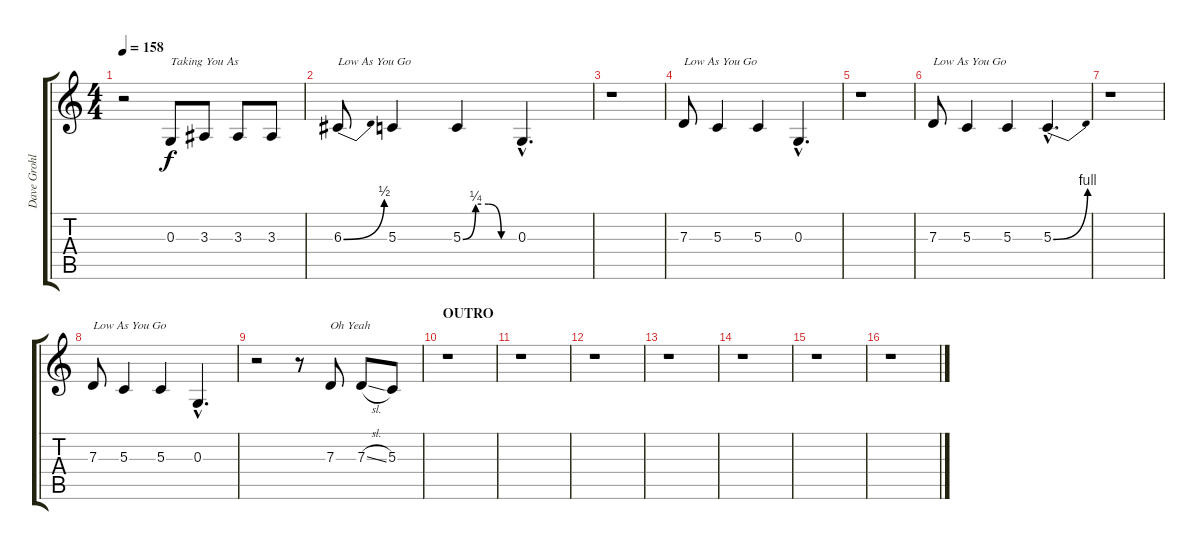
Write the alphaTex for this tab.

\track ("Dave Grohl (Voice)" "Dave Grohl") {instrument clarinet}
\staff {score tabs}
\tuning (E4 B3 G3 D3 A2 E2) {hide}
\ts (4 4)
\tempo 158
\clef g2
\ks c
r.2{dy f} 0.3.8{txt "Taking You As"} 3.3.8 3.3.8 3.3.8 |
6.3{be (bend 0 0 60 2)}.8{txt "Low As You Go"} 5.3.4 5.3{be (custom 0 0 15 1 30 1 45 0 60 0)}.4 0.3{hac}.4{d} |
r.1 |
7.3.8{txt "Low As You Go"} 5.3.4 5.3.4 0.3{hac}.4{d} |
r.1 |
7.3.8{txt "Low As You Go"} 5.3.4 5.3.4 5.3{be (bend 0 0 60 4) hac}.4{d} |
r.1 |
7.3.8{txt "Low As You Go"} 5.3.4 5.3.4 0.3{hac}.4{d} |
r.2 r.8 7.3.8{txt "Oh Yeah"} 7.3{sl}.8 5.3.8 |
\section ("" "OUTRO")
r.1 |
r.1 |
r.1 |
r.1 |
r.1 |
r.1 |
r.1
